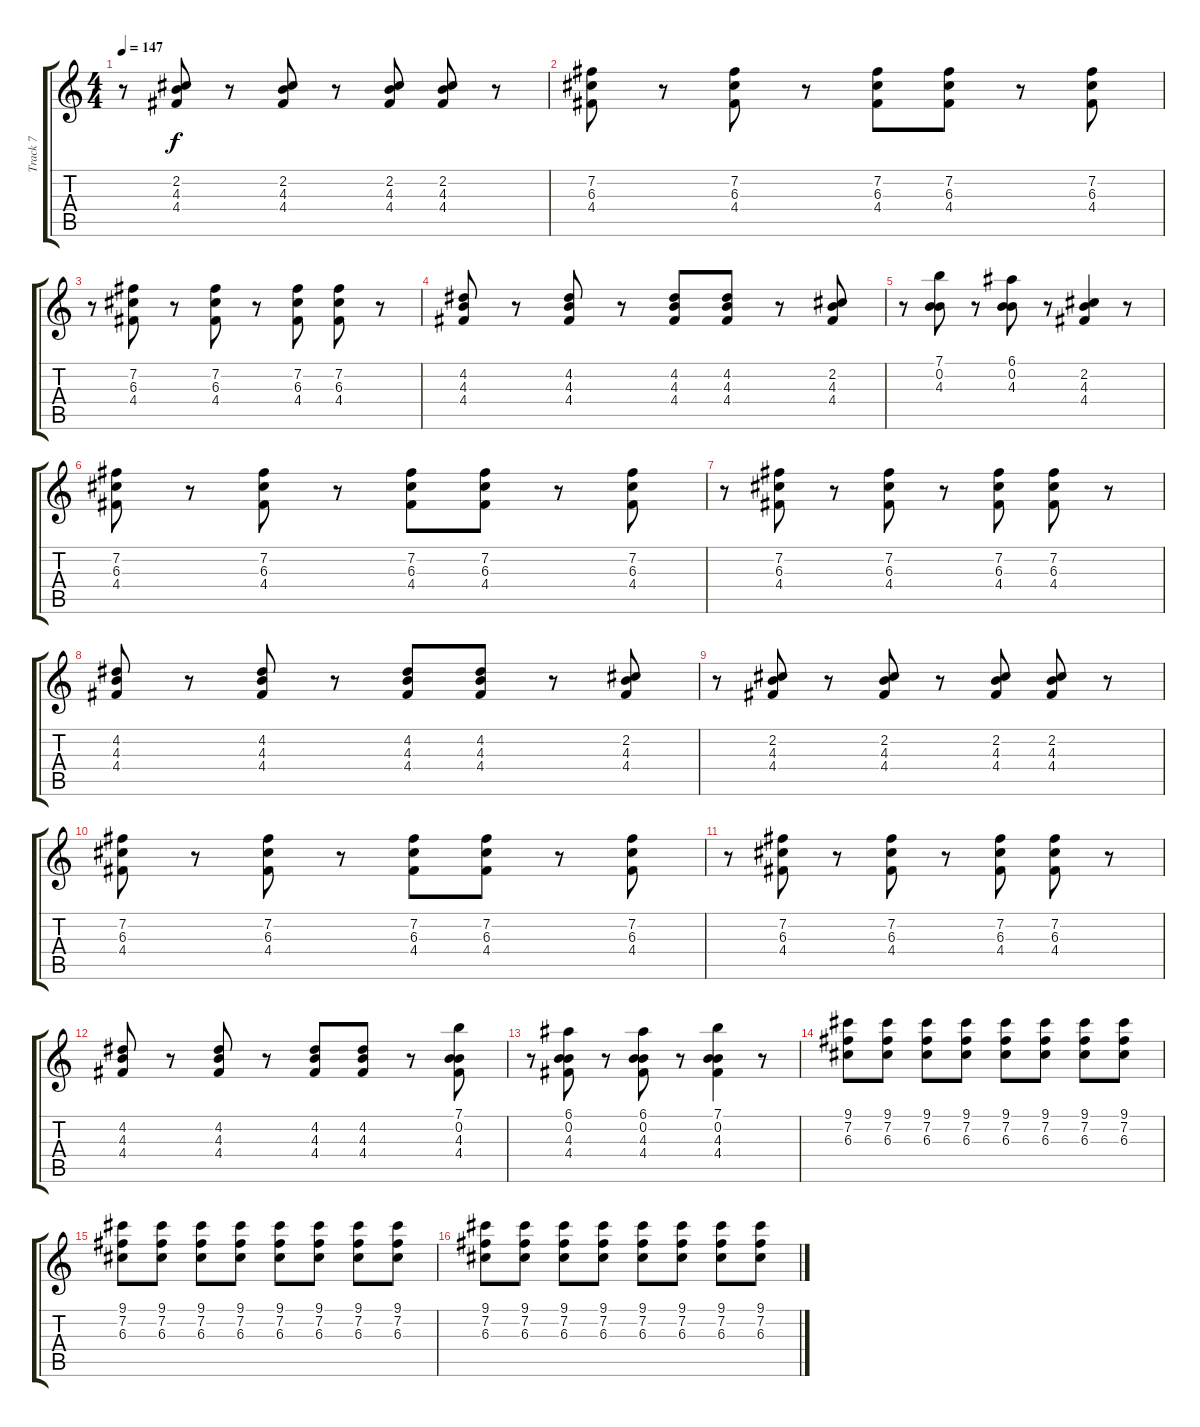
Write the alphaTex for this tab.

\track ("Track 7" "Track 7") {instrument distortionguitar}
\staff {score tabs}
\tuning (E4 B3 G3 D3 A2 E2) {hide}
\ts (4 4)
\tempo 147
\clef g2
\ks c
r.8{dy f} (2.2 4.3 4.4).8 r.8 (2.2 4.3 4.4).8 r.8 (2.2 4.3 4.4).8 (2.2 4.3 4.4).8 r.8 |
(7.2 6.3 4.4).8 r.8 (7.2 6.3 4.4).8 r.8 (7.2 6.3 4.4).8 (7.2 6.3 4.4).8 r.8 (7.2 6.3 4.4).8 |
r.8 (7.2 6.3 4.4).8 r.8 (7.2 6.3 4.4).8 r.8 (7.2 6.3 4.4).8 (7.2 6.3 4.4).8 r.8 |
(4.2 4.3 4.4).8 r.8 (4.2 4.3 4.4).8 r.8 (4.2 4.3 4.4).8 (4.2 4.3 4.4).8 r.8 (2.2 4.3 4.4).8 |
r.8 (7.1 0.2 4.3).8 r.8 (6.1 0.2 4.3).8 r.8 (2.2 4.3 4.4).4 r.8 |
(7.2 6.3 4.4).8 r.8 (7.2 6.3 4.4).8 r.8 (7.2 6.3 4.4).8 (7.2 6.3 4.4).8 r.8 (7.2 6.3 4.4).8 |
r.8 (7.2 6.3 4.4).8 r.8 (7.2 6.3 4.4).8 r.8 (7.2 6.3 4.4).8 (7.2 6.3 4.4).8 r.8 |
(4.2 4.3 4.4).8 r.8 (4.2 4.3 4.4).8 r.8 (4.2 4.3 4.4).8 (4.2 4.3 4.4).8 r.8 (2.2 4.3 4.4).8 |
r.8 (2.2 4.3 4.4).8 r.8 (2.2 4.3 4.4).8 r.8 (2.2 4.3 4.4).8 (2.2 4.3 4.4).8 r.8 |
(7.2 6.3 4.4).8 r.8 (7.2 6.3 4.4).8 r.8 (7.2 6.3 4.4).8 (7.2 6.3 4.4).8 r.8 (7.2 6.3 4.4).8 |
r.8 (7.2 6.3 4.4).8 r.8 (7.2 6.3 4.4).8 r.8 (7.2 6.3 4.4).8 (7.2 6.3 4.4).8 r.8 |
(4.2 4.3 4.4).8 r.8 (4.2 4.3 4.4).8 r.8 (4.2 4.3 4.4).8 (4.2 4.3 4.4).8 r.8 (7.1 0.2 4.3 4.4).8 |
r.8 (6.1 0.2 4.3 4.4).8 r.8 (6.1 0.2 4.3 4.4).8 r.8 (7.1 0.2 4.3 4.4).4 r.8 |
(9.1 7.2 6.3).8 (9.1 7.2 6.3).8 (9.1 7.2 6.3).8 (9.1 7.2 6.3).8 (9.1 7.2 6.3).8 (9.1 7.2 6.3).8 (9.1 7.2 6.3).8 (9.1 7.2 6.3).8 |
(9.1 7.2 6.3).8 (9.1 7.2 6.3).8 (9.1 7.2 6.3).8 (9.1 7.2 6.3).8 (9.1 7.2 6.3).8 (9.1 7.2 6.3).8 (9.1 7.2 6.3).8 (9.1 7.2 6.3).8 |
(9.1 7.2 6.3).8 (9.1 7.2 6.3).8 (9.1 7.2 6.3).8 (9.1 7.2 6.3).8 (9.1 7.2 6.3).8 (9.1 7.2 6.3).8 (9.1 7.2 6.3).8 (9.1 7.2 6.3).8
